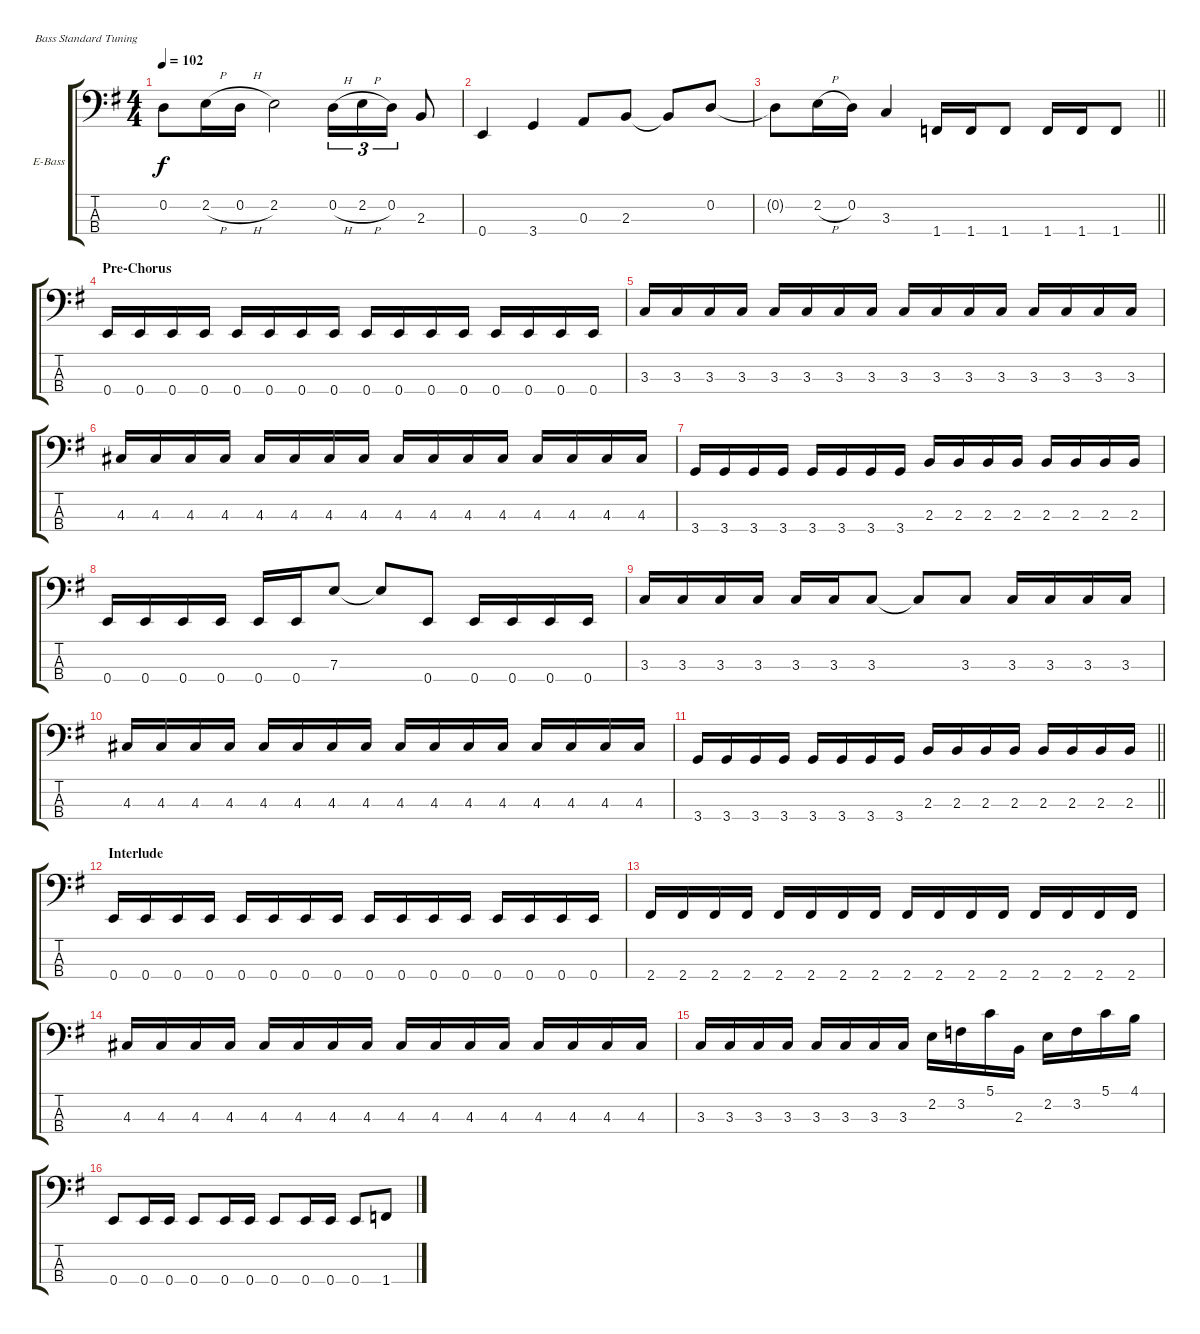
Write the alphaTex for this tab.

\bracketExtendMode groupsimilarinstruments
\firstSystemTrackNameOrientation horizontal
\otherSystemsTrackNameOrientation horizontal
\track ("Bass" "E-Bass") {instrument electricbassfinger}
\staff {score tabs}
\tuning (G2 D2 A1 E1)
\ts (4 4)
\tempo 102
\clef f4
\ks g
0.2{t}.8{dy f} 2.2{h}.16 0.2{h}.16 2.2.2 0.2{h}.16{tu (3 2)} 2.2{h}.16{tu (3 2)} 0.2.16{tu (3 2)} 2.3.8 |
0.4.4 3.4.4 0.3.8 2.3.8 2.3{t}.8 0.2.8 |
\barLineRight lightlight
0.2{t}.8 2.2{h}.16 0.2.16 3.3.4 1.4.16 1.4.16 1.4.8 1.4.16 1.4.16 1.4.8 |
\section ("" "Pre-Chorus")
0.4.16 0.4.16 0.4.16 0.4.16 0.4.16 0.4.16 0.4.16 0.4.16 0.4.16 0.4.16 0.4.16 0.4.16 0.4.16 0.4.16 0.4.16 0.4.16 |
3.3.16 3.3.16 3.3.16 3.3.16 3.3.16 3.3.16 3.3.16 3.3.16 3.3.16 3.3.16 3.3.16 3.3.16 3.3.16 3.3.16 3.3.16 3.3.16 |
4.3.16 4.3.16 4.3.16 4.3.16 4.3.16 4.3.16 4.3.16 4.3.16 4.3.16 4.3.16 4.3.16 4.3.16 4.3.16 4.3.16 4.3.16 4.3.16 |
3.4.16 3.4.16 3.4.16 3.4.16 3.4.16 3.4.16 3.4.16 3.4.16 2.3.16 2.3.16 2.3.16 2.3.16 2.3.16 2.3.16 2.3.16 2.3.16 |
0.4.16 0.4.16 0.4.16 0.4.16 0.4.16 0.4.16 7.3.8 7.3{t}.8 0.4.8 0.4.16 0.4.16 0.4.16 0.4.16 |
3.3.16 3.3.16 3.3.16 3.3.16 3.3.16 3.3.16 3.3.8 3.3{t}.8 3.3.8 3.3.16 3.3.16 3.3.16 3.3.16 |
4.3.16 4.3.16 4.3.16 4.3.16 4.3.16 4.3.16 4.3.16 4.3.16 4.3.16 4.3.16 4.3.16 4.3.16 4.3.16 4.3.16 4.3.16 4.3.16 |
\barLineRight lightlight
3.4.16 3.4.16 3.4.16 3.4.16 3.4.16 3.4.16 3.4.16 3.4.16 2.3.16 2.3.16 2.3.16 2.3.16 2.3.16 2.3.16 2.3.16 2.3.16 |
\section ("" "Interlude")
0.4.16 0.4.16 0.4.16 0.4.16 0.4.16 0.4.16 0.4.16 0.4.16 0.4.16 0.4.16 0.4.16 0.4.16 0.4.16 0.4.16 0.4.16 0.4.16 |
2.4.16 2.4.16 2.4.16 2.4.16 2.4.16 2.4.16 2.4.16 2.4.16 2.4.16 2.4.16 2.4.16 2.4.16 2.4.16 2.4.16 2.4.16 2.4.16 |
4.3.16 4.3.16 4.3.16 4.3.16 4.3.16 4.3.16 4.3.16 4.3.16 4.3.16 4.3.16 4.3.16 4.3.16 4.3.16 4.3.16 4.3.16 4.3.16 |
3.3.16 3.3.16 3.3.16 3.3.16 3.3.16 3.3.16 3.3.16 3.3.16 2.2.16 3.2.16 5.1.16 2.3.16 2.2.16 3.2.16 5.1.16 4.1.16 |
0.4.8 0.4.16 0.4.16 0.4.8 0.4.16 0.4.16 0.4.8 0.4.16 0.4.16 0.4.8 1.4.8
